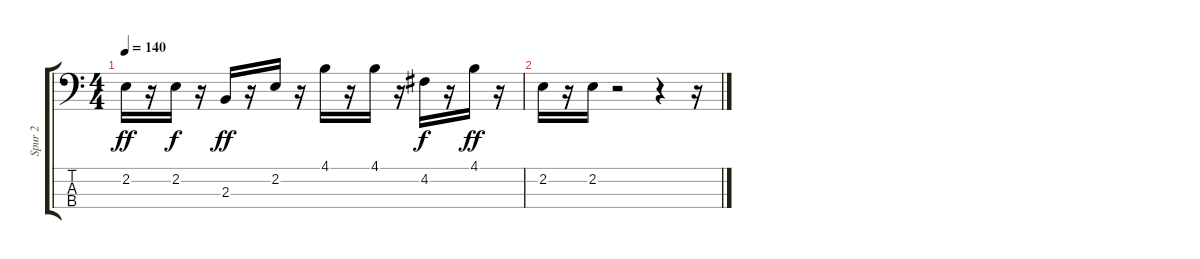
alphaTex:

\track ("Spur 2" "Spur 2") {instrument electricbasspick}
\staff {score tabs}
\tuning (G2 D2 A1 E1) {hide}
\ts (4 4)
\tempo 140
\clef f4
\ks c
2.2.16{dy ff} r.16 2.2.16{dy f} r.16 2.3.16{dy ff} r.16 2.2.16 r.16 4.1.16 r.16 4.1.16 r.16 4.2.16{dy f} r.16 4.1.16{dy ff} r.16 |
2.2.16 r.16 2.2.16 r.2 r.4 r.16
